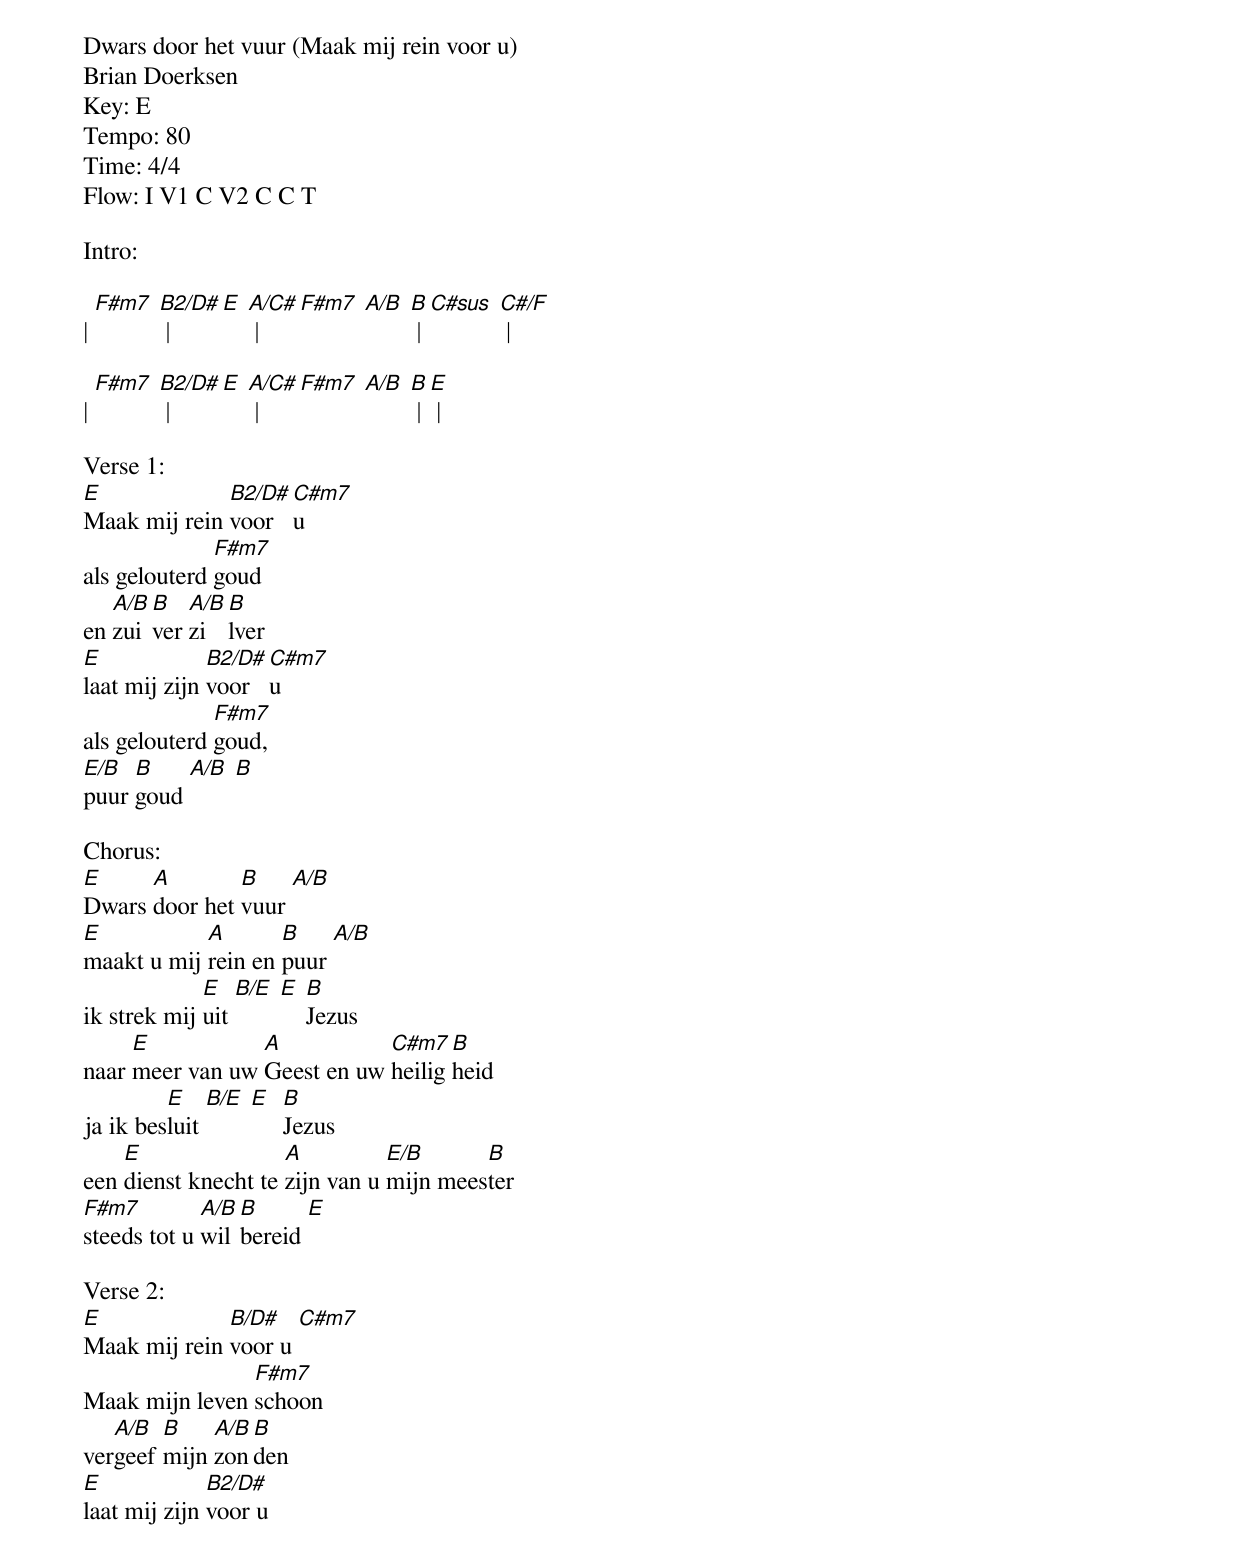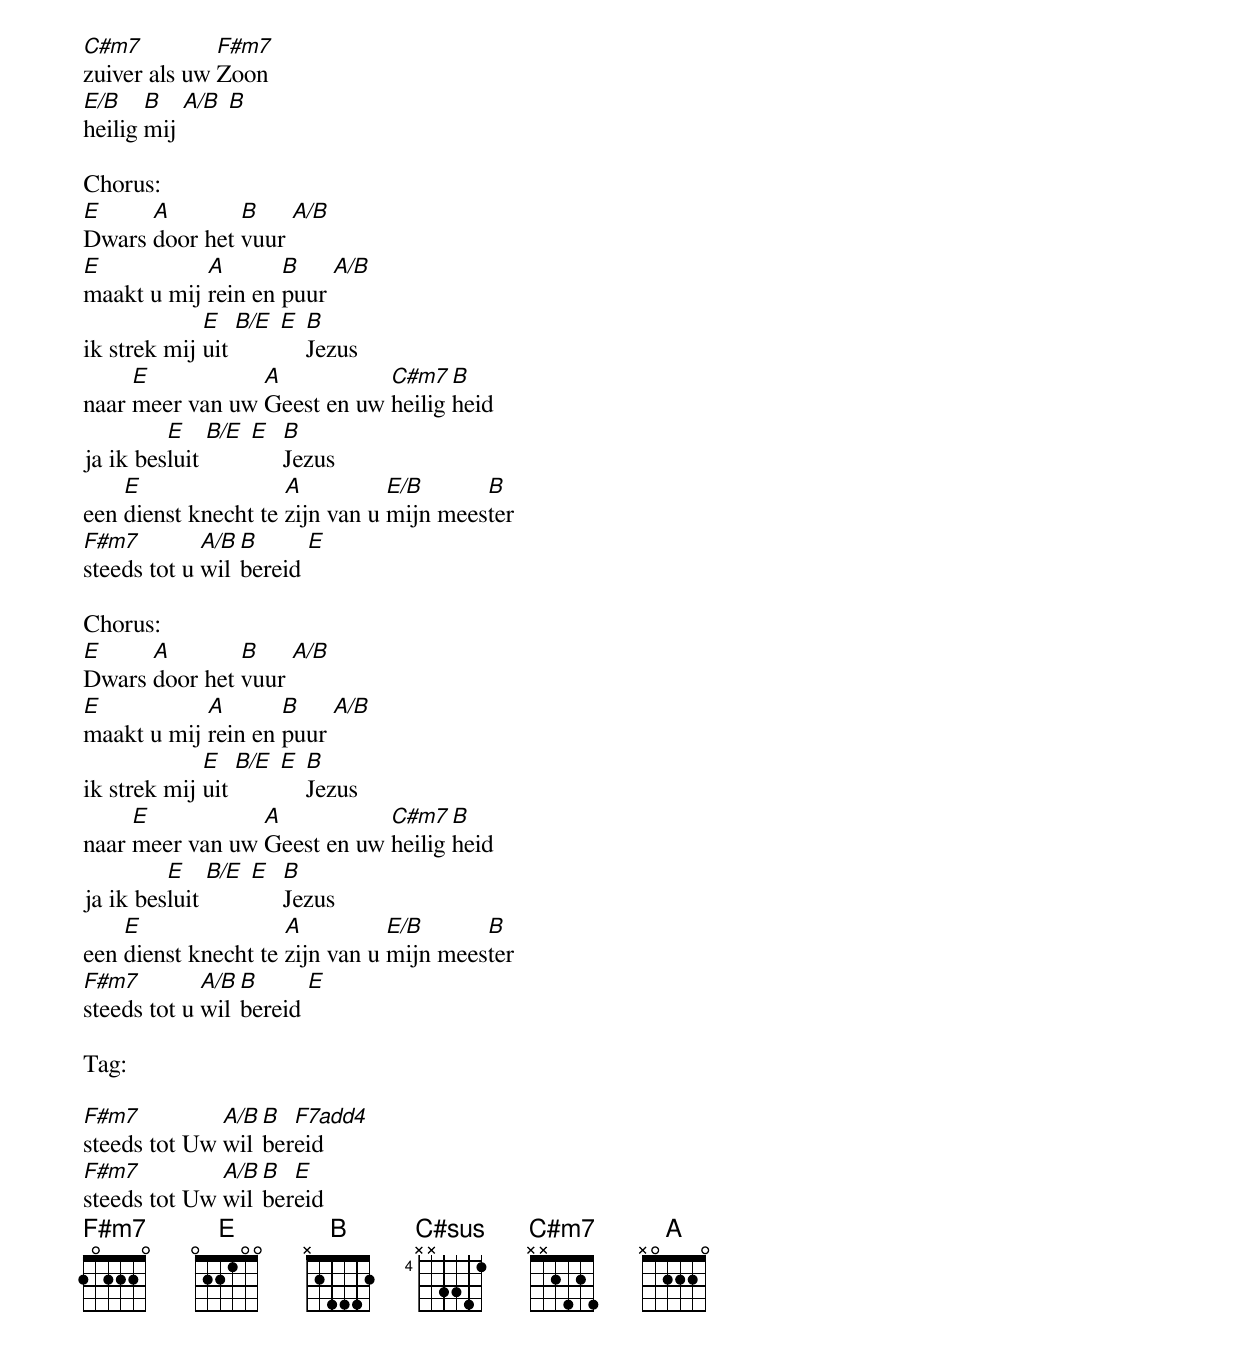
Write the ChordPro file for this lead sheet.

Dwars door het vuur (Maak mij rein voor u)
Brian Doerksen
Key: E
Tempo: 80
Time: 4/4
Flow: I V1 C V2 C C T

Intro:

| [F#m7] [B2/D#] | [E] [A/C#] | [F#m7] [A/B] [B] | [C#sus] [C#/F] |

| [F#m7] [B2/D#] | [E] [A/C#] | [F#m7] [A/B] [B] | [E] |

Verse 1:
[E]Maak mij rein [B2/D#]voor [C#m7]u
als gelouterd [F#m7]goud
en [A/B]zui[B]ver [A/B]zi[B]lver
[E]laat mij zijn [B2/D#]voor [C#m7]u
als gelouterd [F#m7]goud,
[E/B]puur [B]goud [A/B] [B]

Chorus:
[E]Dwars [A]door het [B]vuur [A/B]
[E]maakt u mij [A]rein en [B]puur [A/B]
ik strek mij [E]uit [B/E] [E] [B]Jezus
naar [E]meer van uw [A]Geest en uw [C#m7]heilig[B]heid
ja ik bes[E]luit [B/E] [E]  [B]Jezus
een [E]dienst knecht te [A]zijn van u [E/B]mijn mees[B]ter
[F#m7]steeds tot u [A/B]wil [B]bereid [E]

Verse 2:
[E]Maak mij rein [B/D#]voor u [C#m7]
Maak mijn leven [F#m7]schoon
ver[A/B]geef [B]mijn [A/B]zon[B]den
[E]laat mij zijn [B2/D#]voor u
[C#m7]zuiver als uw [F#m7]Zoon
[E/B]heilig [B]mij [A/B] [B]

Chorus:
[E]Dwars [A]door het [B]vuur [A/B]
[E]maakt u mij [A]rein en [B]puur [A/B]
ik strek mij [E]uit [B/E] [E] [B]Jezus
naar [E]meer van uw [A]Geest en uw [C#m7]heilig[B]heid
ja ik bes[E]luit [B/E] [E]  [B]Jezus
een [E]dienst knecht te [A]zijn van u [E/B]mijn mees[B]ter
[F#m7]steeds tot u [A/B]wil [B]bereid [E]

Chorus:
[E]Dwars [A]door het [B]vuur [A/B]
[E]maakt u mij [A]rein en [B]puur [A/B]
ik strek mij [E]uit [B/E] [E] [B]Jezus
naar [E]meer van uw [A]Geest en uw [C#m7]heilig[B]heid
ja ik bes[E]luit [B/E] [E]  [B]Jezus
een [E]dienst knecht te [A]zijn van u [E/B]mijn mees[B]ter
[F#m7]steeds tot u [A/B]wil [B]bereid [E]

Tag:

[F#m7]steeds tot Uw [A/B]wil [B]ber[F7add4]eid
[F#m7]steeds tot Uw [A/B]wil [B]ber[E]eid
